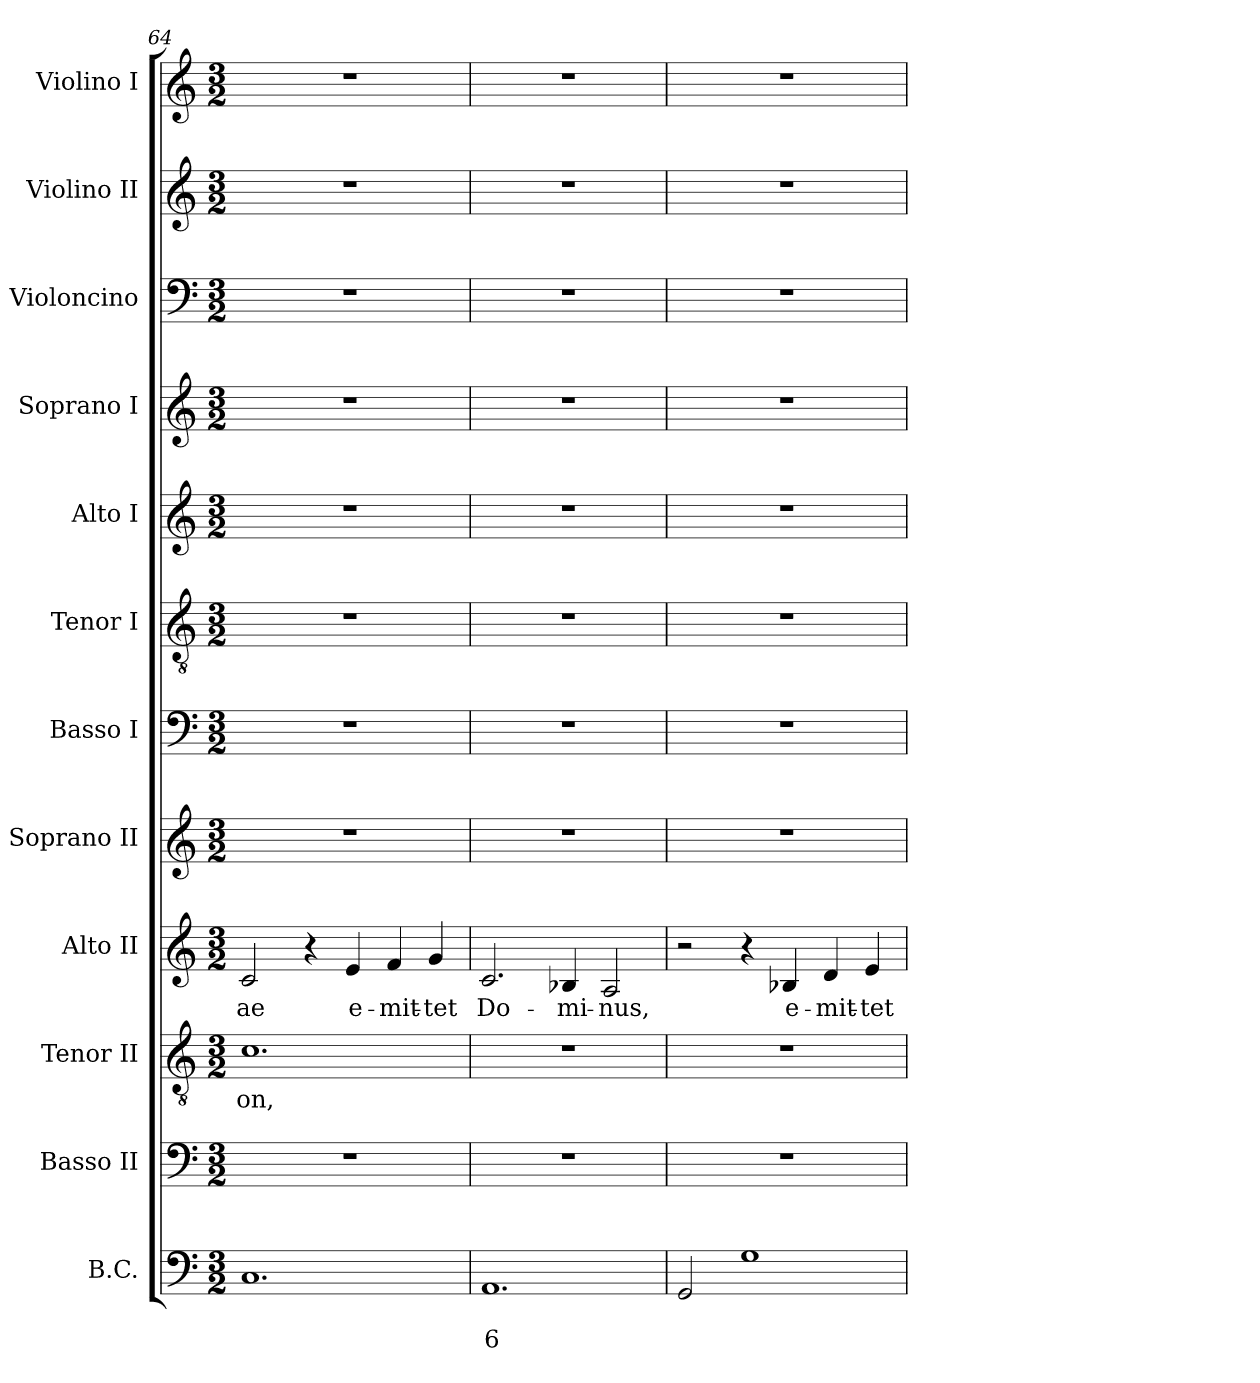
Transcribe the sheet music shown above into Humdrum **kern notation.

**kern	**text	**text	**kern	**kern	**text	**kern	**text	**kern	**kern	**kern	**kern	**kern	**kern	**kern	**kern
*part12	*part12	*part12	*part11	*part10	*part10	*part9	*part9	*part8	*part7	*part6	*part5	*part4	*part3	*part2	*part1
*staff12	*staff12	*staff12	*staff11	*staff10	*staff10	*staff9	*staff9	*staff8	*staff7	*staff6	*staff5	*staff4	*staff3	*staff2	*staff1
*I"B.C.	*	*	*I"Basso II	*I"Tenor II	*	*I"Alto II	*	*I"Soprano II	*I"Basso I	*I"Tenor I	*I"Alto I	*I"Soprano I	*I"Violoncino	*I"Violino II	*I"Violino I
*I'BC	*	*	*I'B 2	*I'T 2	*	*I'A 2	*	*I'S 2	*I'B 1	*I'T 1	*I'A 1	*I'S 1	*I'Vc.	*I'Vln. II	*I'Vln. I
*clefF4	*	*	*clefF4	*clefGv2	*	*clefG2	*	*clefG2	*clefF4	*clefGv2	*clefG2	*clefG2	*clefF4	*clefG2	*clefG2
*k[]	*	*	*k[]	*k[]	*	*k[]	*	*k[]	*k[]	*k[]	*k[]	*k[]	*k[]	*k[]	*k[]
*C:	*	*	*C:	*C:	*	*C:	*	*C:	*C:	*C:	*C:	*C:	*C:	*C:	*C:
*M3/2	*	*	*M3/2	*M3/2	*	*M3/2	*	*M3/2	*M3/2	*M3/2	*M3/2	*M3/2	*M3/2	*M3/2	*M3/2
=64	=64	=64	=64	=64	=64	=64	=64	=64	=64	=64	=64	=64	=64	=64	=64
!	!	!	!	!	!LO:LY:b	!	!	!	!	!	!	!	!	!	!
!	!	!	!	!	!	!	!LO:LY:b	!	!	!	!	!	!	!	!
1.C	.	.	1.r	1.c	-on,	2c/	-ae	1.r	1.r	1.r	1.r	1.r	1.r	1.r	1.r
.	.	.	.	.	.	4r	.	.	.	.	.	.	.	.	.
!	!	!	!	!	!	!	!LO:LY:b	!	!	!	!	!	!	!	!
.	.	.	.	.	.	4e/	e-	.	.	.	.	.	.	.	.
!	!	!	!	!	!	!	!LO:LY:b	!	!	!	!	!	!	!	!
.	.	.	.	.	.	4f/	-mit-	.	.	.	.	.	.	.	.
!	!	!	!	!	!	!	!LO:LY:b	!	!	!	!	!	!	!	!
.	.	.	.	.	.	4g/	-tet	.	.	.	.	.	.	.	.
!!LO:PB:g=z
=65	=65	=65	=65	=65	=65	=65	=65	=65	=65	=65	=65	=65	=65	=65	=65
!	!	!LO:LY:b	!	!	!	!	!	!	!	!	!	!	!	!	!
!	!	!	!	!	!	!	!LO:LY:b	!	!	!	!	!	!	!	!
1.AA	.	6	1.r	1.r	.	2.c/	Do-	1.r	1.r	1.r	1.r	1.r	1.r	1.r	1.r
!	!	!	!	!	!	!	!LO:LY:b	!	!	!	!	!	!	!	!
.	.	.	.	.	.	4B-X/	-mi-	.	.	.	.	.	.	.	.
!	!	!	!	!	!	!	!LO:LY:b	!	!	!	!	!	!	!	!
.	.	.	.	.	.	2A/	-nus,	.	.	.	.	.	.	.	.
=66	=66	=66	=66	=66	=66	=66	=66	=66	=66	=66	=66	=66	=66	=66	=66
2GG/	.	.	1.r	1.r	.	2r	.	1.r	1.r	1.r	1.r	1.r	1.r	1.r	1.r
1G	.	.	.	.	.	4r	.	.	.	.	.	.	.	.	.
!	!	!	!	!	!	!	!LO:LY:b	!	!	!	!	!	!	!	!
.	.	.	.	.	.	4B-X/	e-	.	.	.	.	.	.	.	.
!	!	!	!	!	!	!	!LO:LY:b	!	!	!	!	!	!	!	!
.	.	.	.	.	.	4d/	-mit-	.	.	.	.	.	.	.	.
!	!	!	!	!	!	!	!LO:LY:b	!	!	!	!	!	!	!	!
.	.	.	.	.	.	4e/	-tet	.	.	.	.	.	.	.	.
=	=	=	=	=	=	=	=	=	=	=	=	=	=	=	=
*-	*-	*-	*-	*-	*-	*-	*-	*-	*-	*-	*-	*-	*-	*-	*-
